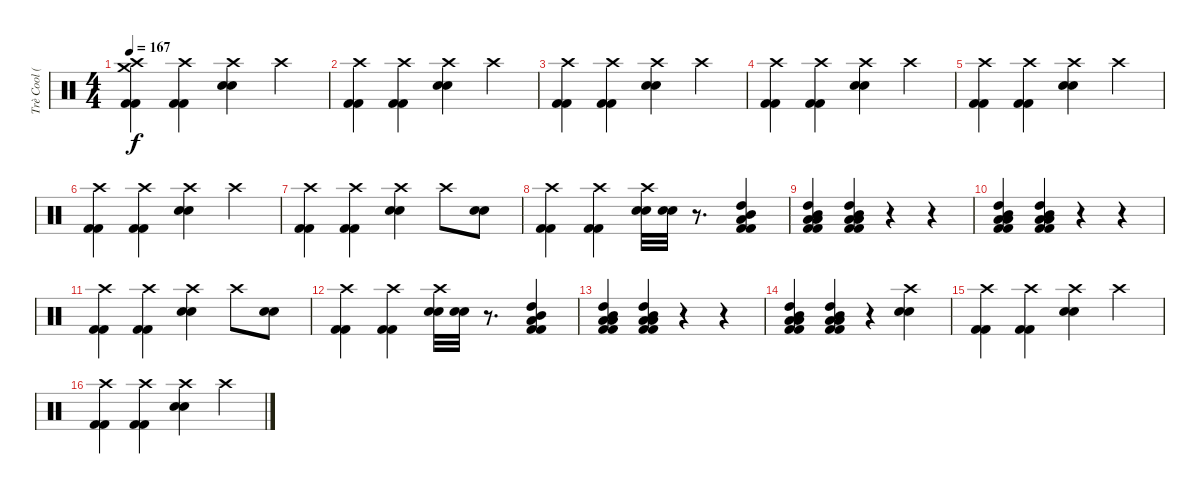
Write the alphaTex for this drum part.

\track ("Trè Cool (Drums)" "Trè Cool (") {instrument percussion}
\staff {score}
\articulation defaults
\ts (4 4)
\tempo 167
\clef neutral
\ks c
("Crash medium (hit)" "Crash high (hit)" "Kick (hit) 2" "Kick (hit) 2").4{dy f} ("Crash high (hit)" "Kick (hit) 2" "Kick (hit) 2").4 ("Crash high (hit)" "Snare (hit) 2" "Snare (hit) 2").4 "Crash high (hit)".4 |
("Crash high (hit)" "Kick (hit) 2" "Kick (hit) 2").4 ("Crash high (hit)" "Kick (hit) 2" "Kick (hit) 2").4 ("Crash high (hit)" "Snare (hit) 2" "Snare (hit) 2").4 "Crash high (hit)".4 |
("Crash high (hit)" "Kick (hit) 2" "Kick (hit) 2").4 ("Crash high (hit)" "Kick (hit) 2" "Kick (hit) 2").4 ("Crash high (hit)" "Snare (hit) 2" "Snare (hit) 2").4 "Crash high (hit)".4 |
("Crash high (hit)" "Kick (hit) 2" "Kick (hit) 2").4 ("Crash high (hit)" "Kick (hit) 2" "Kick (hit) 2").4 ("Crash high (hit)" "Snare (hit) 2" "Snare (hit) 2").4 "Crash high (hit)".4 |
("Crash high (hit)" "Kick (hit) 2" "Kick (hit) 2").4 ("Crash high (hit)" "Kick (hit) 2" "Kick (hit) 2").4 ("Crash high (hit)" "Snare (hit) 2" "Snare (hit) 2").4 "Crash high (hit)".4 |
("Crash high (hit)" "Kick (hit) 2" "Kick (hit) 2").4 ("Crash high (hit)" "Kick (hit) 2" "Kick (hit) 2").4 ("Crash high (hit)" "Snare (hit) 2" "Snare (hit) 2").4 "Crash high (hit)".4 |
("Crash high (hit)" "Kick (hit) 2" "Kick (hit) 2").4 ("Crash high (hit)" "Kick (hit) 2" "Kick (hit) 2").4 ("Crash high (hit)" "Snare (hit) 2" "Snare (hit) 2").4 "Crash high (hit)".8 ("Snare (hit) 2" "Snare (hit) 2").8 |
("Crash high (hit)" "Kick (hit) 2" "Kick (hit) 2").4 ("Crash high (hit)" "Kick (hit) 2" "Kick (hit) 2").4 ("Crash high (hit)" "Snare (hit) 2" "Snare (hit) 2").32 ("Snare (hit) 2" "Snare (hit) 2").32 r.8{d} ("Kick (hit) 2" "Kick (hit) 2" "High Tom (hit)" "Mid Tom (hit)" "Low Tom (hit)").4 |
("High Tom (hit)" "Mid Tom (hit)" "Low Tom (hit)" "Low Tom (hit)" "Kick (hit) 2" "Kick (hit) 2").4 ("High Tom (hit)" "Mid Tom (hit)" "Low Tom (hit)" "Low Tom (hit)" "Kick (hit) 2" "Kick (hit) 2").4 r.4 r.4 |
("Mid Tom (hit)" "High Tom (hit)" "Low Tom (hit)" "Low Tom (hit)" "Kick (hit) 2" "Kick (hit) 2").4 ("Mid Tom (hit)" "High Tom (hit)" "Low Tom (hit)" "Low Tom (hit)" "Kick (hit) 2" "Kick (hit) 2").4 r.4 r.4 |
("Crash high (hit)" "Kick (hit) 2" "Kick (hit) 2").4 ("Crash high (hit)" "Kick (hit) 2" "Kick (hit) 2").4 ("Crash high (hit)" "Snare (hit) 2" "Snare (hit) 2").4 "Crash high (hit)".8 ("Snare (hit) 2" "Snare (hit) 2").8 |
("Crash high (hit)" "Kick (hit) 2" "Kick (hit) 2").4 ("Crash high (hit)" "Kick (hit) 2" "Kick (hit) 2").4 ("Crash high (hit)" "Snare (hit) 2" "Snare (hit) 2").32 ("Snare (hit) 2" "Snare (hit) 2").32 r.8{d} ("Kick (hit) 2" "Kick (hit) 2" "High Tom (hit)" "Mid Tom (hit)" "Low Tom (hit)").4 |
("Mid Tom (hit)" "High Tom (hit)" "Low Tom (hit)" "Low Tom (hit)" "Kick (hit) 2" "Kick (hit) 2").4 ("Mid Tom (hit)" "High Tom (hit)" "Low Tom (hit)" "Low Tom (hit)" "Kick (hit) 2" "Kick (hit) 2").4 r.4 r.4 |
("High Tom (hit)" "Mid Tom (hit)" "Low Tom (hit)" "Low Tom (hit)" "Kick (hit) 2" "Kick (hit) 2").4 ("High Tom (hit)" "Mid Tom (hit)" "Low Tom (hit)" "Low Tom (hit)" "Kick (hit) 2" "Kick (hit) 2").4 r.4 ("Crash high (hit)" "Snare (hit) 2" "Snare (hit) 2").4 |
("Crash high (hit)" "Kick (hit) 2" "Kick (hit) 2").4 ("Crash high (hit)" "Kick (hit) 2" "Kick (hit) 2").4 ("Crash high (hit)" "Snare (hit) 2" "Snare (hit) 2").4 "Crash high (hit)".4 |
("Crash high (hit)" "Kick (hit) 2" "Kick (hit) 2").4 ("Crash high (hit)" "Kick (hit) 2" "Kick (hit) 2").4 ("Crash high (hit)" "Snare (hit) 2" "Snare (hit) 2").4 "Crash high (hit)".4
